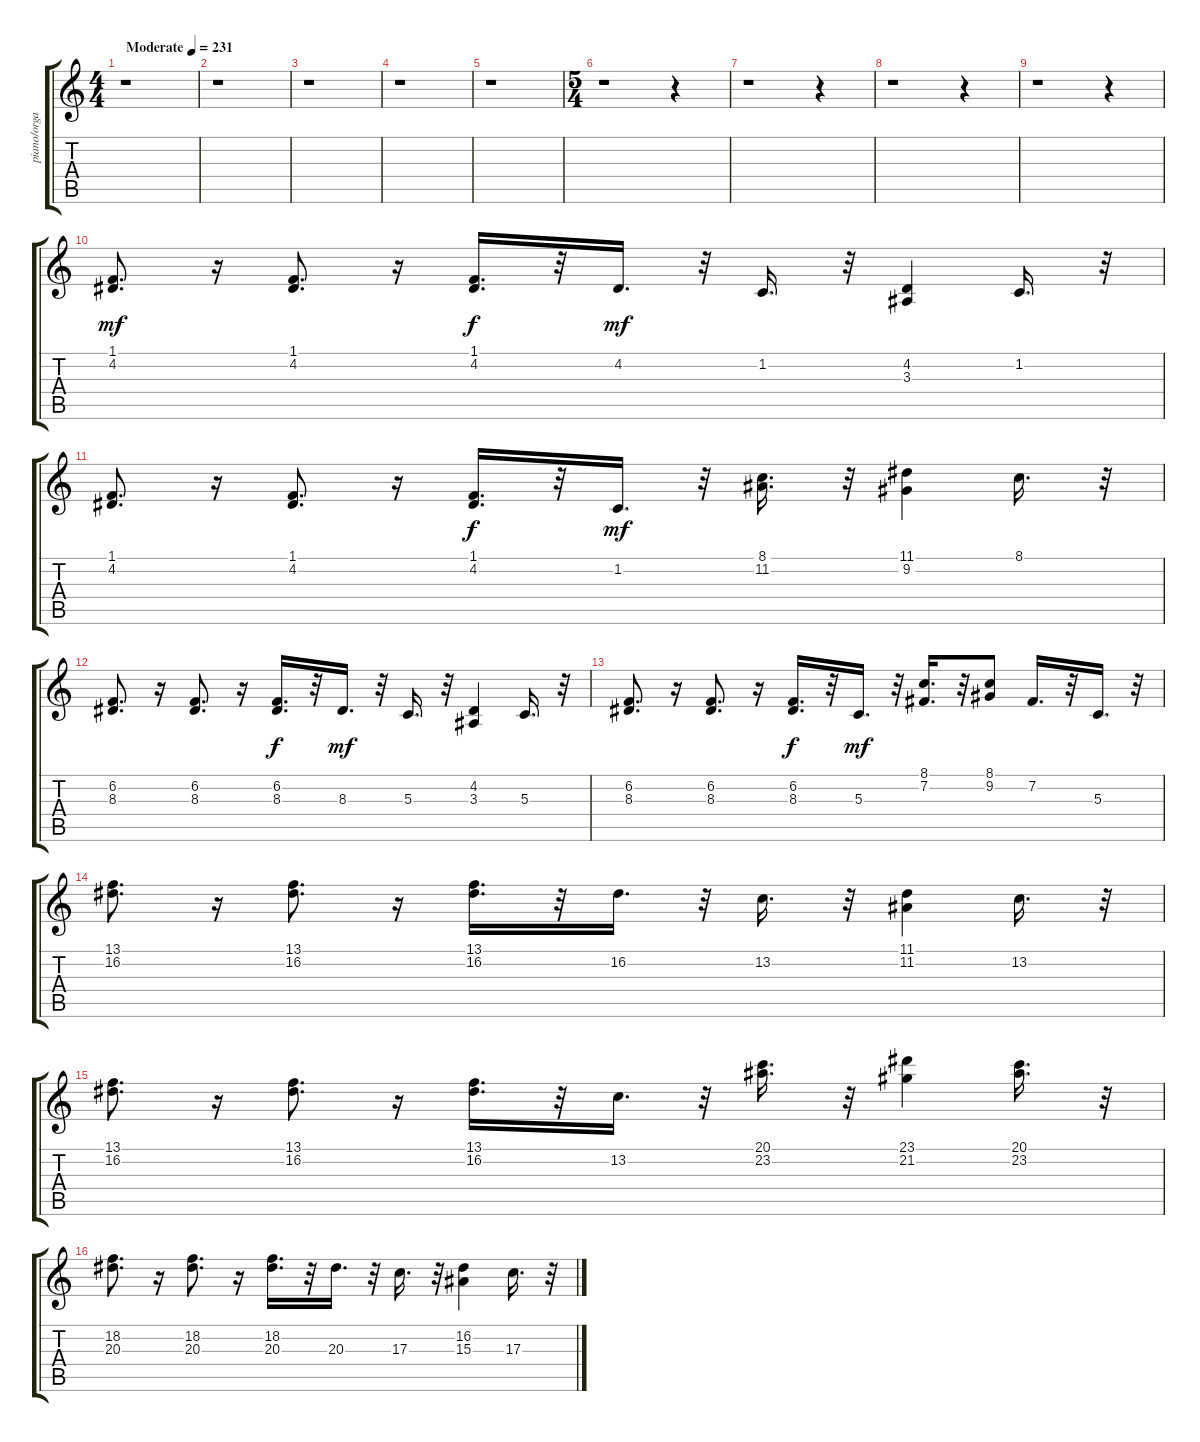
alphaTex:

\track ("piano/organ/synths  " "piano/orga") {instrument brightacousticpiano}
\staff {score tabs}
\tuning (E4 B3 G3 D3 A2 E2) {hide}
\ts (4 4)
\tempo (231 "Moderate")
\clef g2
\ks c
r.1{dy mf instrument brightacousticpiano} |
r.1 |
r.1 |
r.1 |
r.1 |
\ts (5 4)
r.1 r.4 |
r.1 r.4 |
r.1 r.4 |
r.1 r.4 |
(1.1 4.2).8{d} r.16 (1.1 4.2).8{d} r.16 (1.1 4.2).16{d dy f} r.32 4.2.16{d dy mf} r.32 1.2.16{d} r.32 (4.2 3.3).4 1.2.16{d} r.32 |
(1.1 4.2).8{d} r.16 (1.1 4.2).8{d} r.16 (1.1 4.2).16{d dy f} r.32 1.2.16{d dy mf} r.32 (8.1 11.2).16{d} r.32 (11.1 9.2).4 8.1.16{d} r.32 |
(6.2 8.3).8{d} r.16 (6.2 8.3).8{d} r.16 (6.2 8.3).16{d dy f} r.32 8.3.16{d dy mf} r.32 5.3.16{d} r.32 (4.2 3.3).4 5.3.16{d} r.32 |
(6.2 8.3).8{d} r.16 (6.2 8.3).8{d} r.16 (6.2 8.3).16{d dy f} r.32 5.3.16{d dy mf} r.32 (8.1 7.2).16{d} r.32 (8.1 9.2).8 7.2.16{d} r.32 5.3.16{d} r.32 |
(13.1 16.2).8{d} r.16 (13.1 16.2).8{d} r.16 (13.1 16.2).16{d} r.32 16.2.16{d} r.32 13.2.16{d} r.32 (11.1 11.2).4 13.2.16{d} r.32 |
(13.1 16.2).8{d} r.16 (13.1 16.2).8{d} r.16 (13.1 16.2).16{d} r.32 13.2.16{d} r.32 (20.1 23.2).16{d} r.32 (23.1 21.2).4 (20.1 23.2).16{d} r.32 |
(18.2 20.3).8{d} r.16 (18.2 20.3).8{d} r.16 (18.2 20.3).16{d} r.32 20.3.16{d} r.32 17.3.16{d} r.32 (16.2 15.3).4 17.3.16{d} r.32
